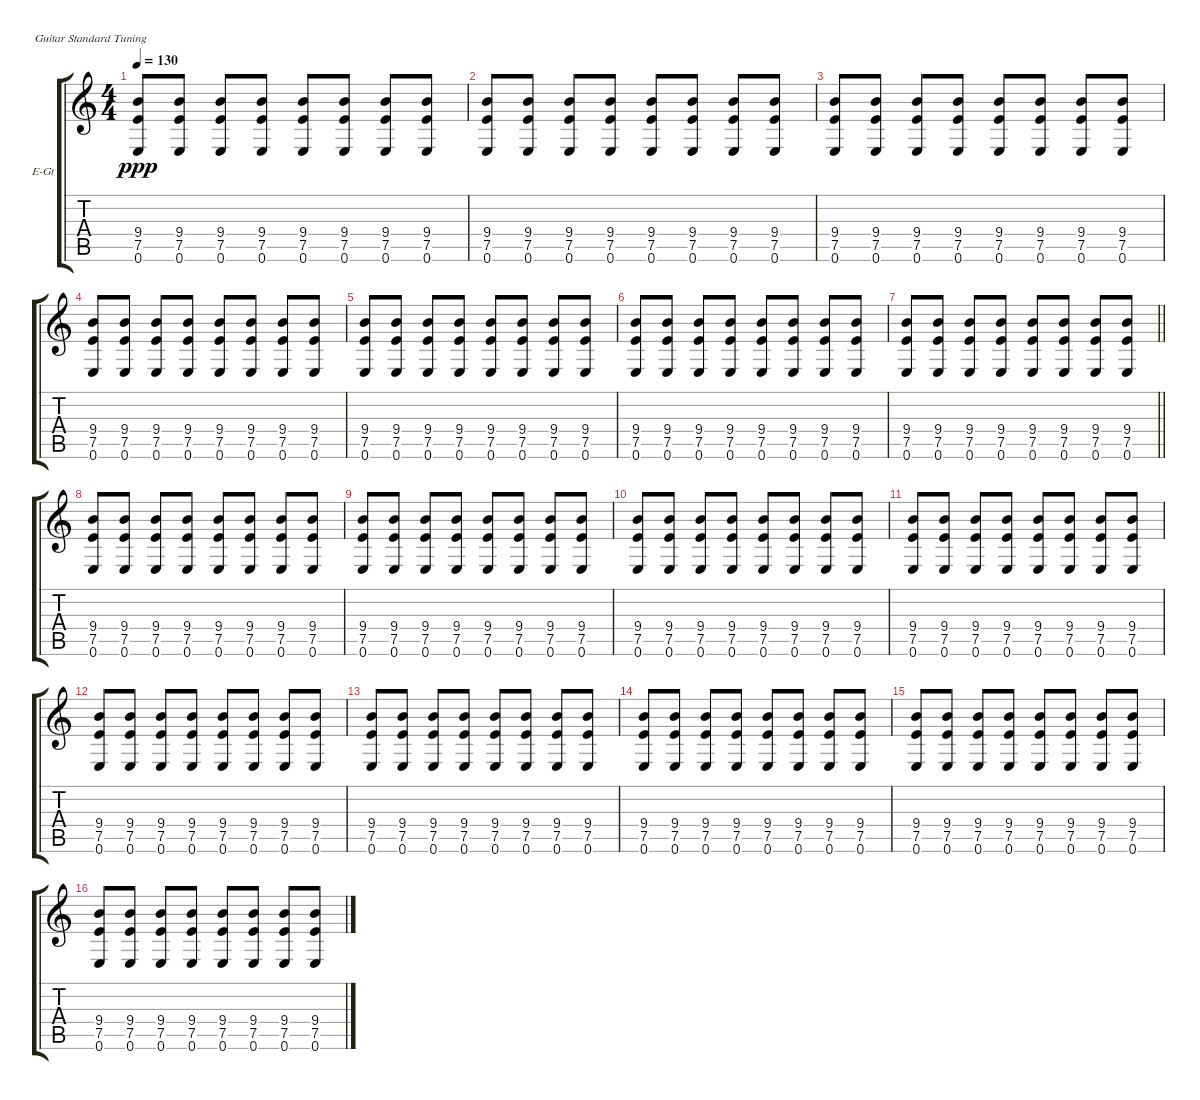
\defaultSystemsLayout 4
\bracketExtendMode groupsimilarinstruments
\firstSystemTrackNameOrientation horizontal
\otherSystemsTrackNameOrientation horizontal
\chordDiagramsInScore
\track ("Dirty Rhythm Guitar" "E-Gt") {instrument distortionguitar}
\staff {score tabs}
\tuning (E4 B3 G3 D3 A2 E2)
\ts (4 4)
\tempo 130
\clef g2
\ks c
(7.5 0.6 9.4).8{dy ppp} (7.5 0.6 9.4).8 (7.5 0.6 9.4).8 (7.5 0.6 9.4).8 (7.5 0.6 9.4).8 (7.5 0.6 9.4).8 (7.5 0.6 9.4).8 (7.5 0.6 9.4).8 |
(7.5 0.6 9.4).8 (7.5 0.6 9.4).8 (7.5 0.6 9.4).8 (7.5 0.6 9.4).8 (7.5 0.6 9.4).8 (7.5 0.6 9.4).8 (7.5 0.6 9.4).8 (7.5 0.6 9.4).8 |
(7.5 0.6 9.4).8 (7.5 0.6 9.4).8 (7.5 0.6 9.4).8 (7.5 0.6 9.4).8 (7.5 0.6 9.4).8 (7.5 0.6 9.4).8 (7.5 0.6 9.4).8 (7.5 0.6 9.4).8 |
(7.5 0.6 9.4).8 (7.5 0.6 9.4).8 (7.5 0.6 9.4).8 (7.5 0.6 9.4).8 (7.5 0.6 9.4).8 (7.5 0.6 9.4).8 (7.5 0.6 9.4).8 (7.5 0.6 9.4).8 |
(7.5 0.6 9.4).8 (7.5 0.6 9.4).8 (7.5 0.6 9.4).8 (7.5 0.6 9.4).8 (7.5 0.6 9.4).8 (7.5 0.6 9.4).8 (7.5 0.6 9.4).8 (7.5 0.6 9.4).8 |
(7.5 0.6 9.4).8 (7.5 0.6 9.4).8 (7.5 0.6 9.4).8 (7.5 0.6 9.4).8 (7.5 0.6 9.4).8 (7.5 0.6 9.4).8 (7.5 0.6 9.4).8 (7.5 0.6 9.4).8 |
\barLineRight lightlight
(7.5 0.6 9.4).8 (7.5 0.6 9.4).8 (7.5 0.6 9.4).8 (7.5 0.6 9.4).8 (7.5 0.6 9.4).8 (7.5 0.6 9.4).8 (7.5 0.6 9.4).8 (7.5 0.6 9.4).8 |
(7.5 0.6 9.4).8 (7.5 0.6 9.4).8 (7.5 0.6 9.4).8 (7.5 0.6 9.4).8 (7.5 0.6 9.4).8 (7.5 0.6 9.4).8 (7.5 0.6 9.4).8 (7.5 0.6 9.4).8 |
(7.5 0.6 9.4).8 (7.5 0.6 9.4).8 (7.5 0.6 9.4).8 (7.5 0.6 9.4).8 (7.5 0.6 9.4).8 (7.5 0.6 9.4).8 (7.5 0.6 9.4).8 (7.5 0.6 9.4).8 |
(7.5 0.6 9.4).8 (7.5 0.6 9.4).8 (7.5 0.6 9.4).8 (7.5 0.6 9.4).8 (7.5 0.6 9.4).8 (7.5 0.6 9.4).8 (7.5 0.6 9.4).8 (7.5 0.6 9.4).8 |
(7.5 0.6 9.4).8 (7.5 0.6 9.4).8 (7.5 0.6 9.4).8 (7.5 0.6 9.4).8 (7.5 0.6 9.4).8 (7.5 0.6 9.4).8 (7.5 0.6 9.4).8 (7.5 0.6 9.4).8 |
(7.5 0.6 9.4).8 (7.5 0.6 9.4).8 (7.5 0.6 9.4).8 (7.5 0.6 9.4).8 (7.5 0.6 9.4).8 (7.5 0.6 9.4).8 (7.5 0.6 9.4).8 (7.5 0.6 9.4).8 |
(7.5 0.6 9.4).8 (7.5 0.6 9.4).8 (7.5 0.6 9.4).8 (7.5 0.6 9.4).8 (7.5 0.6 9.4).8 (7.5 0.6 9.4).8 (7.5 0.6 9.4).8 (7.5 0.6 9.4).8 |
(7.5 0.6 9.4).8 (7.5 0.6 9.4).8 (7.5 0.6 9.4).8 (7.5 0.6 9.4).8 (7.5 0.6 9.4).8 (7.5 0.6 9.4).8 (7.5 0.6 9.4).8 (7.5 0.6 9.4).8 |
(7.5 0.6 9.4).8 (7.5 0.6 9.4).8 (7.5 0.6 9.4).8 (7.5 0.6 9.4).8 (7.5 0.6 9.4).8 (7.5 0.6 9.4).8 (7.5 0.6 9.4).8 (7.5 0.6 9.4).8 |
(7.5 0.6 9.4).8 (7.5 0.6 9.4).8 (7.5 0.6 9.4).8 (7.5 0.6 9.4).8 (7.5 0.6 9.4).8 (7.5 0.6 9.4).8 (7.5 0.6 9.4).8 (7.5 0.6 9.4).8
